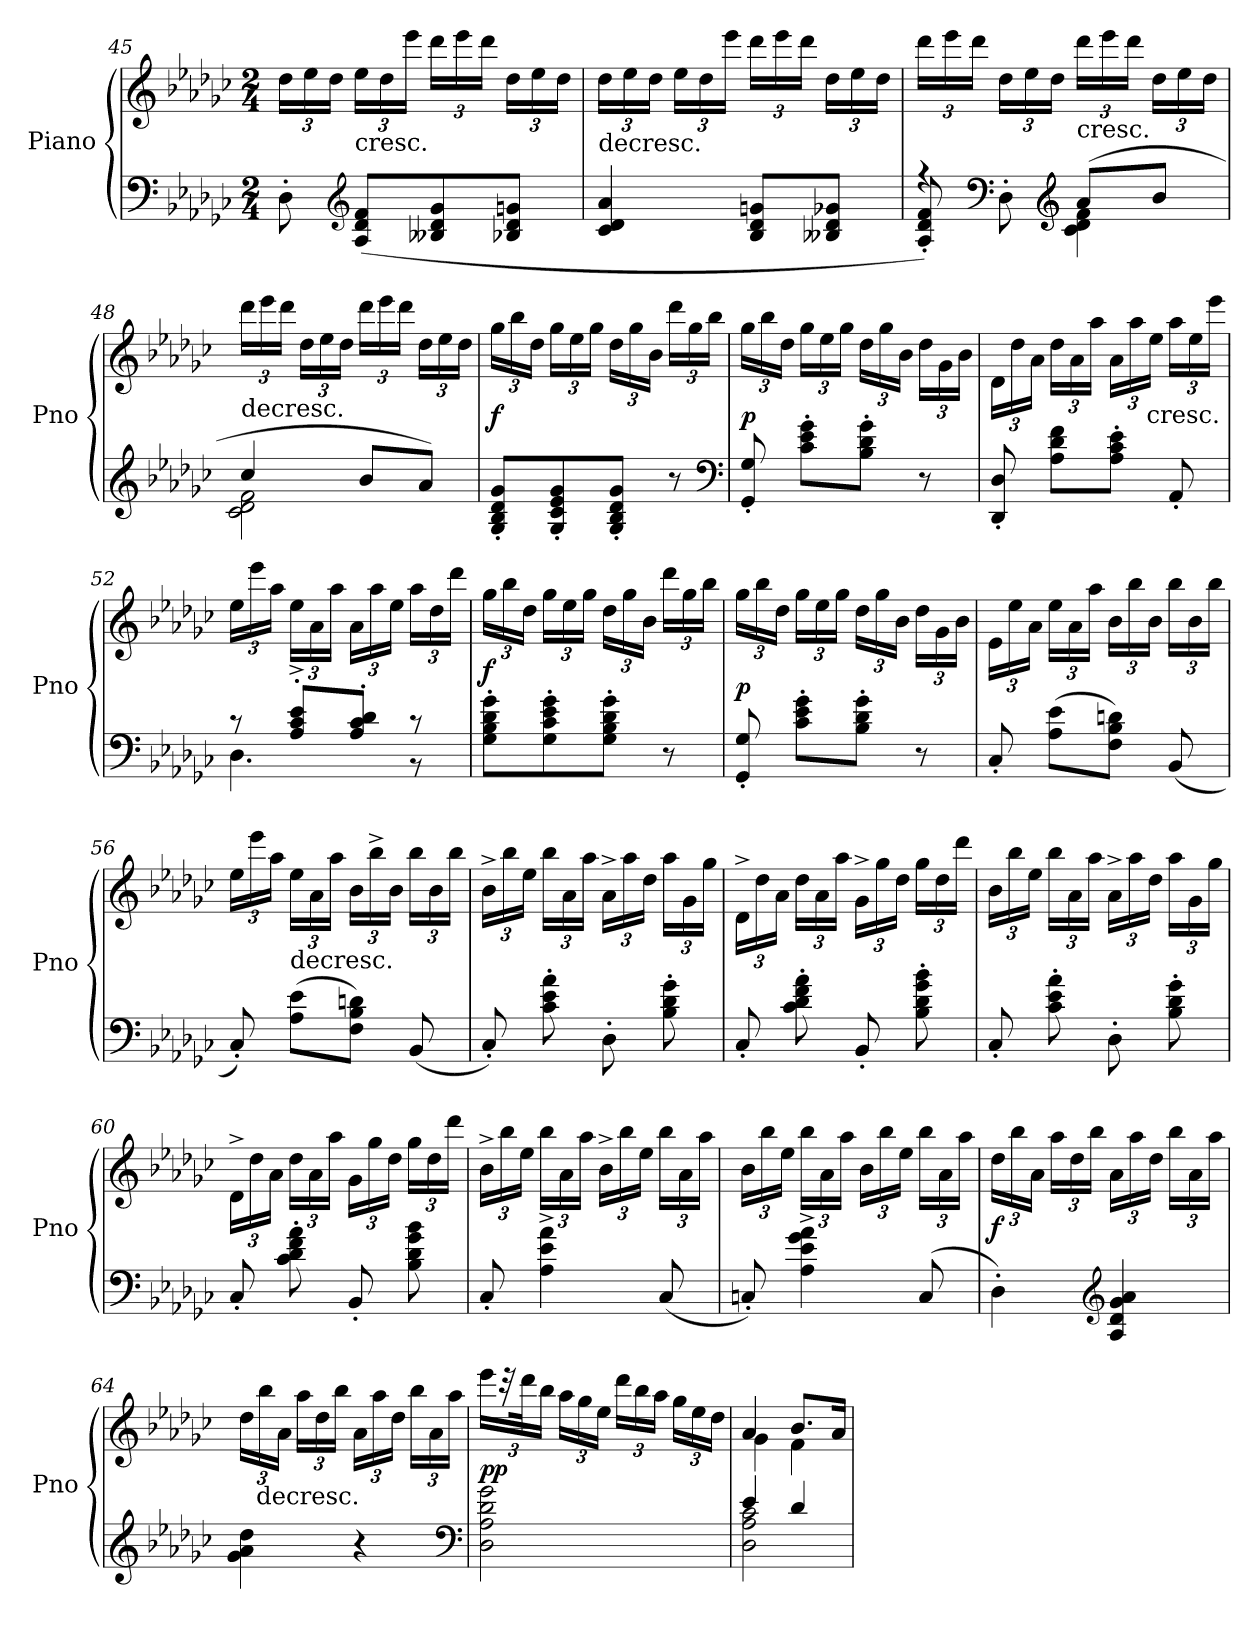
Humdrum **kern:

**kern	**kern	**dynam
*part1	*part1	*part1
*staff2	*staff1	*staff1/2
*I"Piano	*	*
*I'Pno	*	*
*clefF4	*clefG2	*
*k[b-e-a-d-g-c-]	*k[b-e-a-d-g-c-]	*
*M2/4	*M2/4	*
=45	=45	=45
8D-'\	24dd-\LL	.
.	24ee-\	.
.	24dd-\JJ	.
*clefG2	*	*
!	!LO:TX:c:t=cresc.	!
(8A-/ 8d-/ 8f/L	24ee-\LL	.
.	24dd-\	.
.	24eee-\JJ	.
8B--X/ 8d-/ 8g-/	24ddd-\LL	.
.	24eee-\	.
.	24ddd-\JJ	.
8B-X/ 8d-/ 8gn/J	24dd-\LL	.
.	24ee-\	.
.	24dd-\JJ	.
=46	=46	=46
!	!LO:TX:c:t=decresc.	!
4c-/ 4d-/ 4a-/	24dd-\LL	.
.	24ee-\	.
.	24dd-\JJ	.
.	24ee-\LL	.
.	24dd-\	.
.	24eee-\JJ	.
8B-/ 8d-/ 8gn/L	24ddd-\LL	.
.	24eee-\	.
.	24ddd-\JJ	.
8B--X/ 8d-/ 8g-X/J	24dd-\LL	.
.	24ee-\	.
.	24dd-\JJ	.
=47	=47	=47
*^	*	*
4r	8A-'/ 8d-'/ 8f'/)	24ddd-\LL	.
.	.	24eee-\	.
.	.	24ddd-\JJ	.
*clefF4	*	*	*
.	8D-'\	24dd-\LL	.
.	.	24ee-\	.
.	.	24dd-\JJ	.
*clefG2	*	*	*
!	!	!LO:TX:c:t=cresc.	!
(8a-/L	4c-\ 4d-\ 4f\	24ddd-\LL	.
.	.	24eee-\	.
.	.	24ddd-\JJ	.
8b-/J	.	24dd-\LL	.
.	.	24ee-\	.
.	.	24dd-\JJ	.
=48	=48	=48	=48
!	!	!LO:TX:c:t=decresc.	!
4cc-/	2c-\ 2d-\ 2f\	24ddd-\LL	.
.	.	24eee-\	.
.	.	24ddd-\JJ	.
.	.	24dd-\LL	.
.	.	24ee-\	.
.	.	24dd-\JJ	.
8b-/L	.	24ddd-\LL	.
.	.	24eee-\	.
.	.	24ddd-\JJ	.
8a-/J)	.	24dd-\LL	.
.	.	24ee-\	.
.	.	24dd-\JJ	.
*v	*v	*	*
=49	=49	=49
8G-'/ 8B-'/ 8d-'/ 8g-'/L	24gg-\LL	f
.	24bb-\	.
.	24dd-\JJ	.
8G-'/ 8c-'/ 8e-'/ 8g-'/	24gg-\LL	.
.	24ee-\	.
.	24gg-\JJ	.
8G-'/ 8B-'/ 8d-'/ 8g-'/J	24dd-\LL	.
.	24gg-\	.
.	24b-\JJ	.
8r	24ddd-\LL	.
.	24gg-\	.
.	24bb-\JJ	.
*clefF4	*	*
=50	=50	=50
8GG-'/ 8G-'/	24gg-\LL	p
.	24bb-\	.
.	24dd-\JJ	.
8c-'\ 8e-'\ 8g-'\L	24gg-\LL	.
.	24ee-\	.
.	24gg-\JJ	.
8B-'\ 8d-'\ 8g-'\J	24dd-\LL	.
.	24gg-\	.
.	24b-\JJ	.
8r	24dd-\LL	.
.	24g-\	.
.	24b-\JJ	.
=51	=51	=51
8DD-'/ 8D-'/	24d-\LL	.
.	24dd-\	.
.	24a-\JJ	.
8A-\ 8d-\ 8f\L	24dd-\LL	.
.	24a-\	.
.	24aa-\JJ	.
8A-'\ 8c-'\ 8e-'\J	24a-\LL	.
.	24aa-\	.
!	!LO:TX:c:t=cresc.	!
.	24ee-\JJ	.
8AA-'/	24aa-\LL	.
.	24ee-\	.
.	24eee-\JJ	.
=52	=52	=52
*^	*	*
8r	4.D-\	24ee-\LL	.
.	.	24eee-\	.
.	.	24aa-\JJ	.
8A-'^/ 8c-'^/ 8e-'^/L	.	24ee-\LL	.
.	.	24a-\	.
.	.	24aa-\JJ	.
8A-'/ 8c-'/ 8d-'/J	.	24a-\LL	.
.	.	24aa-\	.
.	.	24ee-\JJ	.
8r	8r	24aa-\LL	.
.	.	24dd-\	.
.	.	24ddd-\JJ	.
*v	*v	*	*
=53	=53	=53
8G-'\ 8B-'\ 8d-'\ 8g-'\L	24gg-\LL	f
.	24bb-\	.
.	24dd-\JJ	.
8G-'\ 8c-'\ 8e-'\ 8g-'\	24gg-\LL	.
.	24ee-\	.
.	24gg-\JJ	.
8G-'\ 8B-'\ 8d-'\ 8g-'\J	24dd-\LL	.
.	24gg-\	.
.	24b-\JJ	.
8r	24ddd-\LL	.
.	24gg-\	.
.	24bb-\JJ	.
=54	=54	=54
8GG-'/ 8G-'/	24gg-\LL	p
.	24bb-\	.
.	24dd-\JJ	.
8c-'\ 8e-'\ 8g-'\L	24gg-\LL	.
.	24ee-\	.
.	24gg-\JJ	.
8B-'\ 8d-'\ 8g-'\J	24dd-\LL	.
.	24gg-\	.
.	24b-\JJ	.
8r	24dd-\LL	.
.	24g-\	.
.	24b-\JJ	.
=55	=55	=55
8C-'/	24e-\LL	.
.	24ee-\	.
.	24a-\JJ	.
(8A-\ 8e-\L	24ee-\LL	.
.	24a-\	.
.	24aa-\JJ	.
8F\ 8B-\ 8dn\J)	24b-\LL	.
.	24bb-\	.
.	24b-\JJ	.
(8BB-/	24bb-\LL	.
.	24b-\	.
.	24bb-\JJ	.
=56	=56	=56
8C-'/)	24ee-\LL	.
.	24eee-\	.
.	24aa-\JJ	.
!	!LO:TX:c:t=decresc.	!
(8A-\ 8e-\L	24ee-\LL	.
.	24a-\	.
.	24aa-\JJ	.
8F\ 8B-\ 8dn\J)	24b-\LL	.
.	24bb-^\	.
.	24b-\JJ	.
(8BB-/	24bb-\LL	.
.	24b-\	.
.	24bb-\JJ	.
=57	=57	=57
8C-'/)	24b-^\LL	.
.	24bb-\	.
.	24ee-\JJ	.
8c-'\ 8e-'\ 8a-'\	24bb-\LL	.
.	24a-\	.
.	24aa-\JJ	.
8D-'\	24a-^\LL	.
.	24aa-\	.
.	24dd-\JJ	.
8B-'\ 8d-'\ 8g-'\	24aa-\LL	.
.	24g-\	.
.	24gg-\JJ	.
=58	=58	=58
8C-'/	24d-^\LL	.
.	24dd-\	.
.	24a-\JJ	.
8c-'\ 8d-'\ 8f'\ 8a-'\	24dd-\LL	.
.	24a-\	.
.	24aa-\JJ	.
8BB-'/	24g-^\LL	.
.	24gg-\	.
.	24dd-\JJ	.
8B-'\ 8d-'\ 8g-'\ 8b-'\	24gg-\LL	.
.	24dd-\	.
.	24ddd-\JJ	.
=59	=59	=59
8C-'/	24b-\LL	.
.	24bb-\	.
.	24ee-\JJ	.
8c-'\ 8e-'\ 8a-'\	24bb-\LL	.
.	24a-\	.
.	24aa-\JJ	.
8D-'\	24a-^\LL	.
.	24aa-\	.
.	24dd-\JJ	.
8B-'\ 8d-'\ 8g-'\	24aa-\LL	.
.	24g-\	.
.	24gg-\JJ	.
=60	=60	=60
8C-'/	24d-^\LL	.
.	24dd-\	.
.	24a-\JJ	.
8c-'\ 8d-'\ 8f'\ 8a-'\	24dd-\LL	.
.	24a-\	.
.	24aa-\JJ	.
8BB-'/	24g-\LL	.
.	24gg-\	.
.	24dd-\JJ	.
8B-\ 8d-\ 8g-\ 8b-\	24gg-\LL	.
.	24dd-\	.
.	24ddd-\JJ	.
=61	=61	=61
8C-'/	24b-^\LL	.
.	24bb-\	.
.	24ee-\JJ	.
4A-^\ 4e-^\ 4a-^\	24bb-\LL	.
.	24a-\	.
.	24aa-\JJ	.
.	24b-^\LL	.
.	24bb-\	.
.	24ee-\JJ	.
(8C-/	24bb-\LL	.
.	24a-\	.
.	24aa-\JJ	.
=62	=62	=62
8Cn'/)	24b-\LL	.
.	24bb-\	.
.	24ee-\JJ	.
4A-^\ 4e-^\ 4g-^\ 4a-^\	24bb-\LL	.
.	24a-\	.
.	24aa-\JJ	.
.	24b-\LL	.
.	24bb-\	.
.	24ee-\JJ	.
(8C/	24bb-\LL	.
.	24a-\	.
.	24aa-\JJ	.
=63	=63	=63
4D-'\)	24dd-\LL	f
.	24bb-\	.
.	24a-\JJ	.
.	24aa-\LL	.
.	24dd-\	.
.	24bb-\JJ	.
*clefG2	*	*
4A-/ 4d-/ 4g-/ 4a-/	24a-\LL	.
.	24aa-\	.
.	24dd-\JJ	.
.	24bb-\LL	.
.	24a-\	.
.	24aa-\JJ	.
=64	=64	=64
4g-\ 4a-\ 4dd-\	24dd-\LL	.
!	!LO:TX:c:t=decresc.	!
.	24bb-\	.
.	24a-\JJ	.
.	24aa-\LL	.
.	24dd-\	.
.	24bb-\JJ	.
4r	24a-\LL	.
.	24aa-\	.
.	24dd-\JJ	.
.	24bb-\LL	.
.	24a-\	.
.	24aa-\JJ	.
*clefF4	*	*
=65	=65	=65
2D-\ 2A-\ 2d-\ 2g-\	24eee-\LL	pp
.	48r	.
.	48ddd-\K	.
.	24bb-\JJ	.
.	24aa-\LL	.
.	24gg-\	.
.	24ee-\JJ	.
.	24ddd-\LL	.
.	24bb-\	.
.	24aa-\JJ	.
.	24gg-\LL	.
.	24ee-\	.
.	24dd-\JJ	.
=66	=66	=66
*^	*^	*
4e-/	2D-\ 2A-\ 2c-\	4a-/	4g-\	.
4d-/	.	8.b-/L	4f\	.
.	.	16a-/Jk	.	.
*v	*v	*	*	*
*	*v	*v	*
=	=	=
*-	*-	*-
